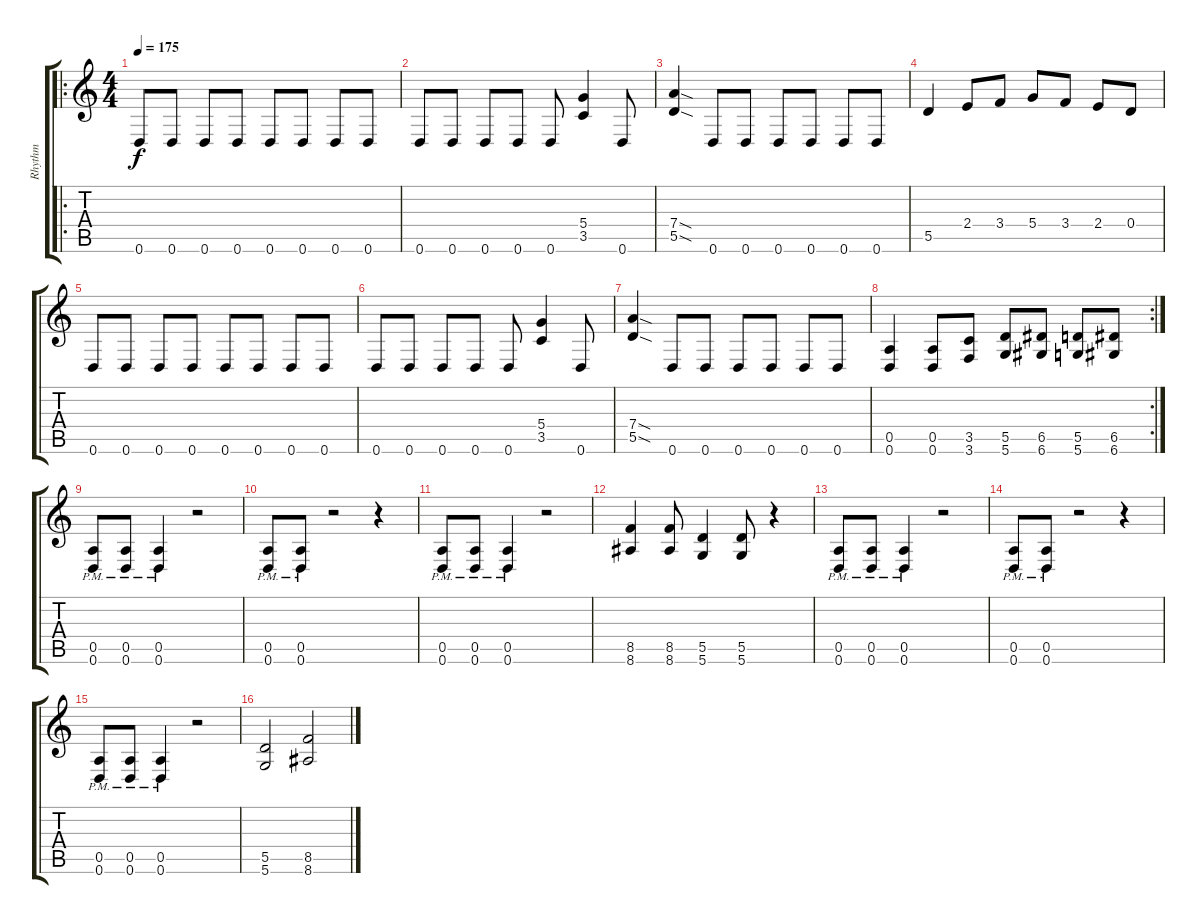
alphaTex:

\track ("Rhythm" "Rhythm") {instrument distortionguitar}
\staff {score tabs}
\tuning (E4 B3 G3 D3 A2 D2) {hide}
\ro
\ts (4 4)
\tempo 175
\clef g2
\ks c
0.6.8{dy f} 0.6.8 0.6.8 0.6.8 0.6.8 0.6.8 0.6.8 0.6.8 |
0.6.8 0.6.8 0.6.8 0.6.8 0.6.8 (5.4 3.5).4 0.6.8 |
(7.4{sod} 5.5{sod}).4 0.6.8 0.6.8 0.6.8 0.6.8 0.6.8 0.6.8 |
5.5.4 2.4.8 3.4.8 5.4.8 3.4.8 2.4.8 0.4.8 |
0.6.8 0.6.8 0.6.8 0.6.8 0.6.8 0.6.8 0.6.8 0.6.8 |
0.6.8 0.6.8 0.6.8 0.6.8 0.6.8 (5.4 3.5).4 0.6.8 |
(7.4{sod} 5.5{sod}).4 0.6.8 0.6.8 0.6.8 0.6.8 0.6.8 0.6.8 |
\rc 2
(0.5 0.6).4 (0.5 0.6).8 (3.5 3.6).8 (5.5 5.6).8 (6.5 6.6).8 (5.5 5.6).8 (6.5 6.6).8 |
(0.5{pm} 0.6{pm}).8 (0.5{pm} 0.6{pm}).8 (0.5{pm} 0.6{pm}).4 r.2 |
(0.5{pm} 0.6{pm}).8 (0.5{pm} 0.6{pm}).8 r.2 r.4 |
(0.5{pm} 0.6{pm}).8 (0.5{pm} 0.6{pm}).8 (0.5{pm} 0.6{pm}).4 r.2 |
(8.5 8.6).4 (8.5 8.6).8 (5.5 5.6).4 (5.5 5.6).8 r.4 |
(0.5{pm} 0.6{pm}).8 (0.5{pm} 0.6{pm}).8 (0.5{pm} 0.6{pm}).4 r.2 |
(0.5{pm} 0.6{pm}).8 (0.5{pm} 0.6{pm}).8 r.2 r.4 |
(0.5{pm} 0.6{pm}).8 (0.5{pm} 0.6{pm}).8 (0.5{pm} 0.6{pm}).4 r.2 |
(5.5 5.6).2 (8.5 8.6).2
